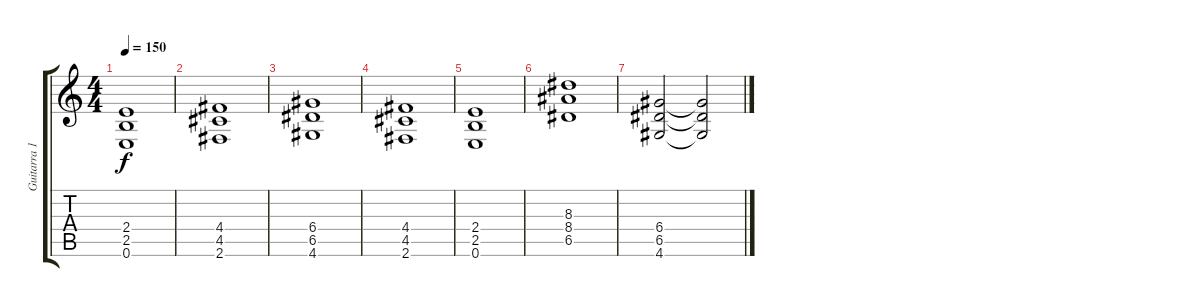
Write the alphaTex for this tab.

\track ("Guitarra 1" "Guitarra 1") {instrument overdrivenguitar}
\staff {score tabs}
\tuning (E4 B3 G3 D3 A2 E2) {hide}
\ts (4 4)
\tempo 150
\clef g2
\ks c
(2.4 2.5 0.6).1{dy f} |
(4.4 4.5 2.6).1 |
(6.4 6.5 4.6).1 |
(4.4 4.5 2.6).1 |
(2.4 2.5 0.6).1 |
(8.3 8.4 6.5).1 |
(6.4 6.5 4.6).2 (6.4{t} 6.5{t} 4.6{t}).2
